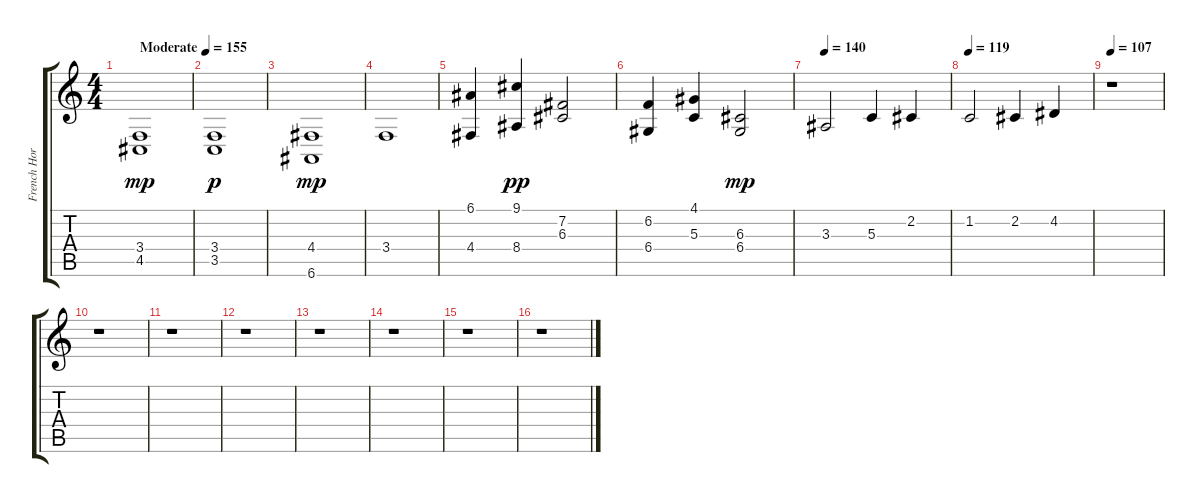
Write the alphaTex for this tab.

\track ("French Horn" "French Hor") {instrument frenchhorn}
\staff {score tabs}
\tuning (E4 B3 G3 D3 A2 E2) {hide}
\ts (4 4)
\tempo (155 "Moderate")
\clef g2
\ks c
(3.4 4.5).1{dy mp instrument frenchhorn} |
(3.4 3.5).1{dy p} |
(4.4 6.6).1{dy mp} |
3.4.1 |
(6.1 4.4).4 (9.1 8.4).4{dy pp} (7.2 6.3).2 |
(6.2 6.4).4 (4.1 5.3).4 (6.3 6.4).2{dy mp} |
\tempo 140
3.3.2 5.3.4 2.2.4 |
\tempo 119
1.2.2 2.2.4 4.2.4 |
\tempo 107
r.1 |
r.1 |
r.1 |
r.1 |
r.1 |
r.1 |
r.1 |
r.1
